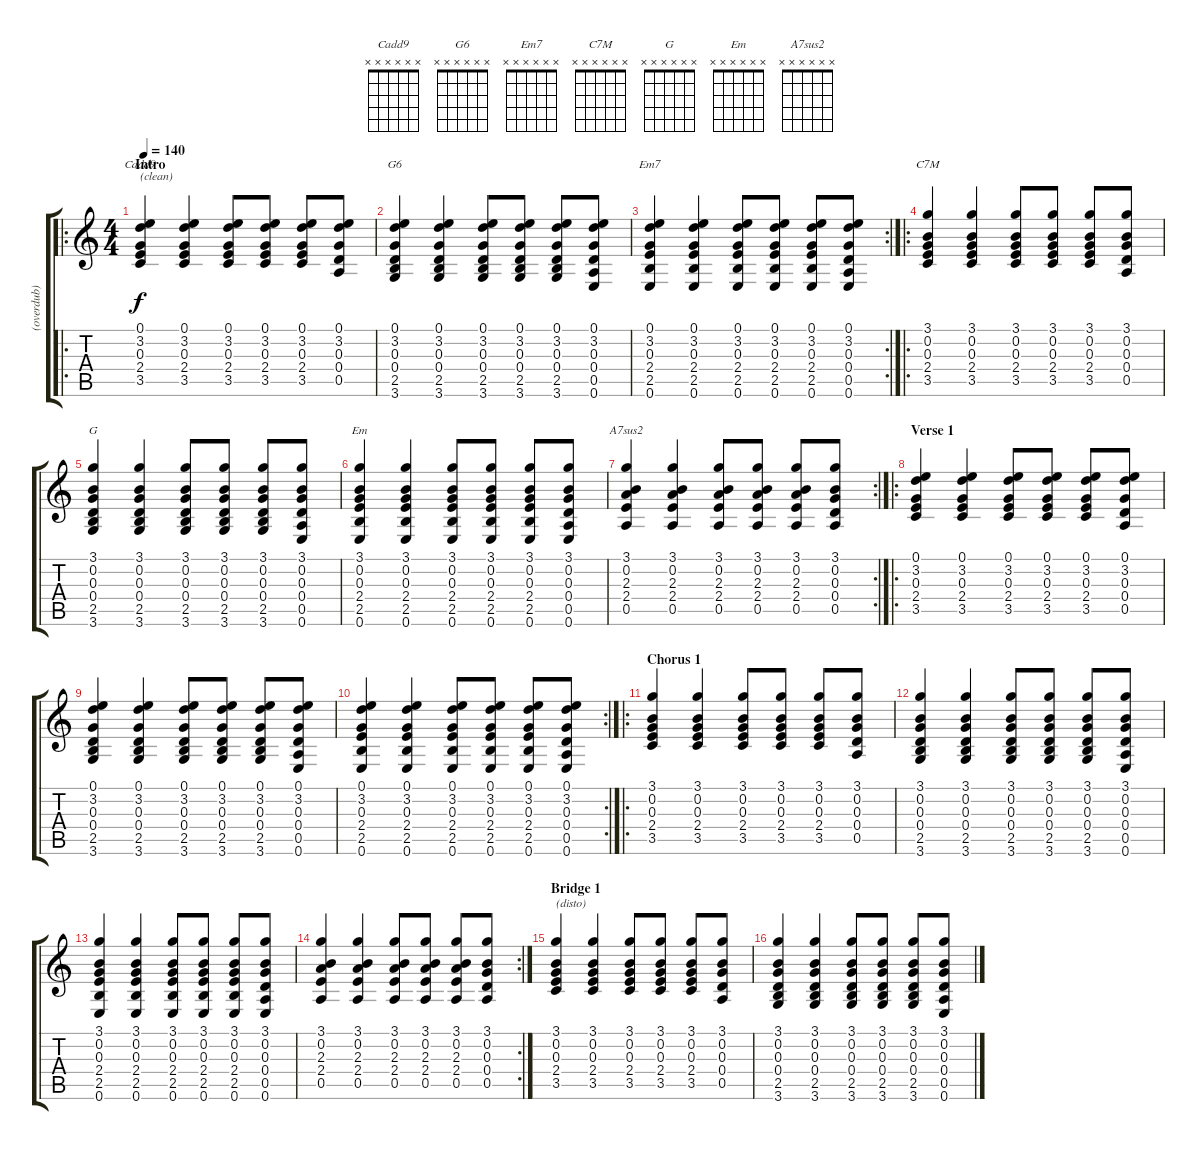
\track ("(overdub)" "(overdub)") {instrument distortionguitar}
\staff {score tabs}
\tuning (E4 B3 G3 D3 A2 E2) {hide}
\chord ("Cadd9" x x x x x x) {firstfret 0}
\chord ("G6" x x x x x x) {firstfret 0}
\chord ("Em7" x x x x x x) {firstfret 0}
\chord ("C7M" x x x x x x) {firstfret 0}
\chord ("G" x x x x x x) {firstfret 0}
\chord ("Em" x x x x x x) {firstfret 0}
\chord ("A7sus2" x x x x x x) {firstfret 0}
\ro
\ts (4 4)
\section ("" "Intro")
\tempo 140
\clef g2
\ks c
(0.1 3.2 0.3 2.4 3.5).4{ch "Cadd9" txt "(clean)" dy f instrument acousticguitarnylon} (0.1 3.2 0.3 2.4 3.5).4 (0.1 3.2 0.3 2.4 3.5).8 (0.1 3.2 0.3 2.4 3.5).8 (0.1 3.2 0.3 2.4 3.5).8 (0.1 3.2 0.3 0.4 0.5).8 |
(0.1 3.2 0.3 0.4 2.5 3.6).4{ch "G6"} (0.1 3.2 0.3 0.4 2.5 3.6).4 (0.1 3.2 0.3 0.4 2.5 3.6).8 (0.1 3.2 0.3 0.4 2.5 3.6).8 (0.1 3.2 0.3 0.4 2.5 3.6).8 (0.1 3.2 0.3 0.4 0.5 0.6).8 |
\rc 2
(0.1 3.2 0.3 2.4 2.5 0.6).4{ch "Em7"} (0.1 3.2 0.3 2.4 2.5 0.6).4 (0.1 3.2 0.3 2.4 2.5 0.6).8 (0.1 3.2 0.3 2.4 2.5 0.6).8 (0.1 3.2 0.3 2.4 2.5 0.6).8 (0.1 3.2 0.3 0.4 0.5 0.6).8 |
\ro
(3.1 0.2 0.3 2.4 3.5).4{ch "C7M"} (3.1 0.2 0.3 2.4 3.5).4 (3.1 0.2 0.3 2.4 3.5).8 (3.1 0.2 0.3 2.4 3.5).8 (3.1 0.2 0.3 2.4 3.5).8 (3.1 0.2 0.3 0.4 0.5).8 |
(3.1 0.2 0.3 0.4 2.5 3.6).4{ch "G"} (3.1 0.2 0.3 0.4 2.5 3.6).4 (3.1 0.2 0.3 0.4 2.5 3.6).8 (3.1 0.2 0.3 0.4 2.5 3.6).8 (3.1 0.2 0.3 0.4 2.5 3.6).8 (3.1 0.2 0.3 0.4 0.5 0.6).8 |
(3.1 0.2 0.3 2.4 2.5 0.6).4{ch "Em"} (3.1 0.2 0.3 2.4 2.5 0.6).4 (3.1 0.2 0.3 2.4 2.5 0.6).8 (3.1 0.2 0.3 2.4 2.5 0.6).8 (3.1 0.2 0.3 2.4 2.5 0.6).8 (3.1 0.2 0.3 0.4 0.5 0.6).8 |
\rc 2
(3.1 0.2 2.3 2.4 0.5).4{ch "A7sus2"} (3.1 0.2 2.3 2.4 0.5).4 (3.1 0.2 2.3 2.4 0.5).8 (3.1 0.2 2.3 2.4 0.5).8 (3.1 0.2 2.3 2.4 0.5).8 (3.1 0.2 0.3 0.4 0.5).8 |
\ro
\section ("" "Verse 1")
(0.1 3.2 0.3 2.4 3.5).4 (0.1 3.2 0.3 2.4 3.5).4 (0.1 3.2 0.3 2.4 3.5).8 (0.1 3.2 0.3 2.4 3.5).8 (0.1 3.2 0.3 2.4 3.5).8 (0.1 3.2 0.3 0.4 0.5).8 |
(0.1 3.2 0.3 0.4 2.5 3.6).4 (0.1 3.2 0.3 0.4 2.5 3.6).4 (0.1 3.2 0.3 0.4 2.5 3.6).8 (0.1 3.2 0.3 0.4 2.5 3.6).8 (0.1 3.2 0.3 0.4 2.5 3.6).8 (0.1 3.2 0.3 0.4 0.5 0.6).8 |
\rc 2
(0.1 3.2 0.3 2.4 2.5 0.6).4 (0.1 3.2 0.3 2.4 2.5 0.6).4 (0.1 3.2 0.3 2.4 2.5 0.6).8 (0.1 3.2 0.3 2.4 2.5 0.6).8 (0.1 3.2 0.3 2.4 2.5 0.6).8 (0.1 3.2 0.3 0.4 0.5 0.6).8 |
\ro
\section ("" "Chorus 1")
(3.1 0.2 0.3 2.4 3.5).4 (3.1 0.2 0.3 2.4 3.5).4 (3.1 0.2 0.3 2.4 3.5).8 (3.1 0.2 0.3 2.4 3.5).8 (3.1 0.2 0.3 2.4 3.5).8 (3.1 0.2 0.3 0.4 0.5).8 |
(3.1 0.2 0.3 0.4 2.5 3.6).4 (3.1 0.2 0.3 0.4 2.5 3.6).4 (3.1 0.2 0.3 0.4 2.5 3.6).8 (3.1 0.2 0.3 0.4 2.5 3.6).8 (3.1 0.2 0.3 0.4 2.5 3.6).8 (3.1 0.2 0.3 0.4 0.5 0.6).8 |
(3.1 0.2 0.3 2.4 2.5 0.6).4 (3.1 0.2 0.3 2.4 2.5 0.6).4 (3.1 0.2 0.3 2.4 2.5 0.6).8 (3.1 0.2 0.3 2.4 2.5 0.6).8 (3.1 0.2 0.3 2.4 2.5 0.6).8 (3.1 0.2 0.3 0.4 0.5 0.6).8 |
\rc 2
(3.1 0.2 2.3 2.4 0.5).4 (3.1 0.2 2.3 2.4 0.5).4 (3.1 0.2 2.3 2.4 0.5).8 (3.1 0.2 2.3 2.4 0.5).8 (3.1 0.2 2.3 2.4 0.5).8 (3.1 0.2 0.3 0.4 0.5).8 |
\section ("" "Bridge 1")
(3.1 0.2 0.3 2.4 3.5).4{txt "(disto)" instrument distortionguitar} (3.1 0.2 0.3 2.4 3.5).4 (3.1 0.2 0.3 2.4 3.5).8 (3.1 0.2 0.3 2.4 3.5).8 (3.1 0.2 0.3 2.4 3.5).8 (3.1 0.2 0.3 0.4 0.5).8 |
(3.1 0.2 0.3 0.4 2.5 3.6).4 (3.1 0.2 0.3 0.4 2.5 3.6).4 (3.1 0.2 0.3 0.4 2.5 3.6).8 (3.1 0.2 0.3 0.4 2.5 3.6).8 (3.1 0.2 0.3 0.4 2.5 3.6).8 (3.1 0.2 0.3 0.4 0.5 0.6).8
